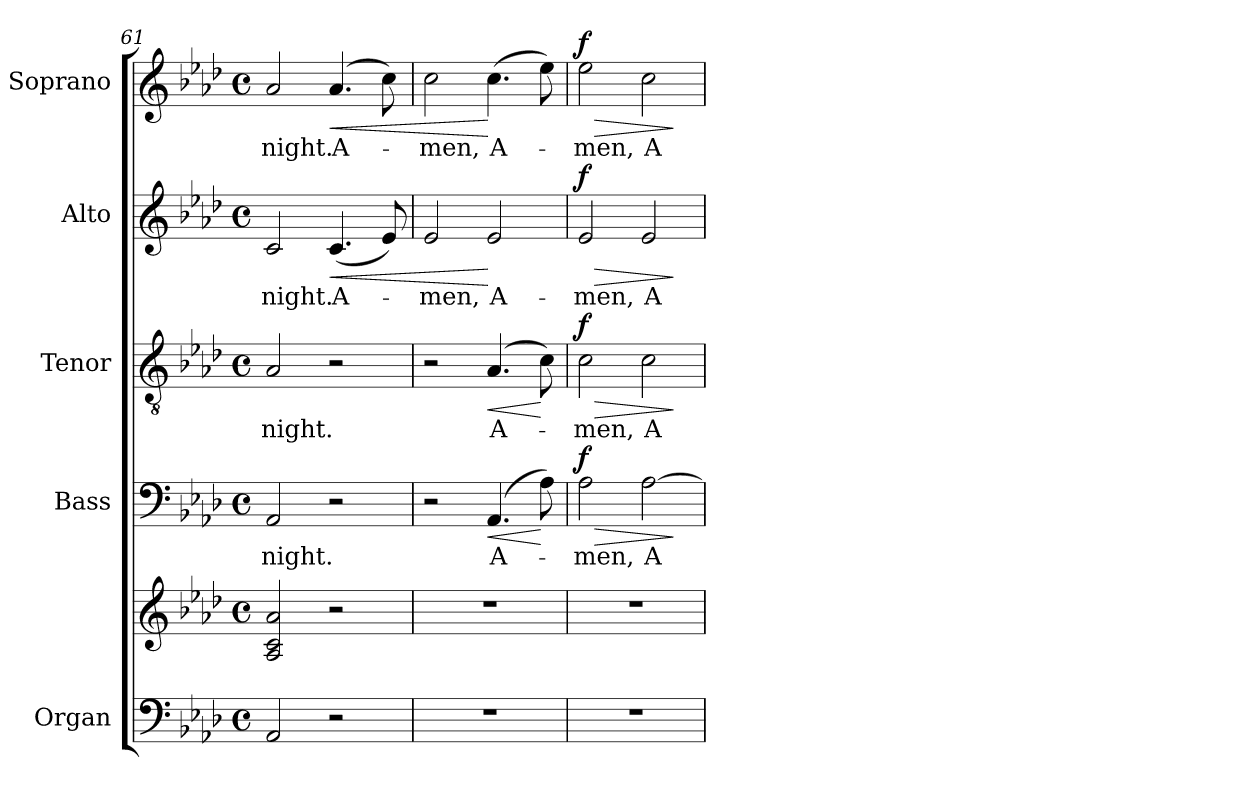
**kern	**kern	**kern	**text	**dynam	**kern	**text	**dynam	**kern	**text	**dynam	**kern	**text	**dynam
*part5	*part5	*part4	*part4	*part4	*part3	*part3	*part3	*part2	*part2	*part2	*part1	*part1	*part1
*staff6	*staff5	*staff4	*staff4	*staff4	*staff3	*staff3	*staff3	*staff2	*staff2	*staff2	*staff1	*staff1	*staff1
*I"Organ	*	*I"Bass	*	*	*I"Tenor	*	*	*I"Alto	*	*	*I"Soprano	*	*
*I'Org.	*	*I'B.	*	*	*I'T.	*	*	*I'A.	*	*	*I'S.	*	*
!!LO:LB:g=z
*clefF4	*clefG2	*clefF4	*	*	*clefGv2	*	*	*clefG2	*	*	*clefG2	*	*
*	*	*	*	*	*ITrd7c12	*	*	*	*	*	*	*	*
*k[b-e-a-d-]	*k[b-e-a-d-]	*k[b-e-a-d-]	*	*	*k[b-e-a-d-]	*	*	*k[b-e-a-d-]	*	*	*k[b-e-a-d-]	*	*
*A-:	*A-:	*A-:	*	*	*A-:	*	*	*A-:	*	*	*A-:	*	*
*M4/4	*M4/4	*M4/4	*	*	*M4/4	*	*	*M4/4	*	*	*M4/4	*	*
*met(c)	*met(c)	*met(c)	*	*	*met(c)	*	*	*met(c)	*	*	*met(c)	*	*
=61	=61	=61	=61	=61	=61	=61	=61	=61	=61	=61	=61	=61	=61
!	!	!	!LO:LY:b:color=#000000	!	!	!	!	!	!	!	!	!	!
!	!	!	!	!	!	!LO:LY:b:color=#000000	!	!	!	!	!	!	!
!	!	!	!	!	!	!	!	!	!LO:LY:b:color=#000000	!	!	!	!
!	!	!	!	!	!	!	!	!	!	!	!	!LO:LY:b:color=#000000	!
2AA-i/	2A-i/ 2ci 2a-i	2AA-i/	night.	.	2AA-i/	night.	.	2ci/	night.	.	2a-i/	night.	.
!	!	!	!	!	!	!	!	!	!LO:LY:b:color=#000000	!LO:HP:b	!	!	!
!	!	!	!	!	!	!	!	!	!	!	!	!LO:LY:b:color=#000000	!LO:HP:b
2r	2r	2r	.	.	2r	.	.	(4.ci/	A-	<	(4.a-i/	A-	<
.	.	.	.	.	.	.	.	8e-i/)	.	.	8cci\)	.	.
=62	=62	=62	=62	=62	=62	=62	=62	=62	=62	=62	=62	=62	=62
!	!	!	!	!	!	!	!	!	!LO:LY:b:color=#000000	!	!	!	!
!	!	!	!	!	!	!	!	!	!	!	!	!LO:LY:b:color=#000000	!
1r	1r	2r	.	.	2r	.	.	2e-i/	-men,	.	2cci\	-men,	.
!	!	!	!LO:LY:b:color=#000000	!LO:HP:b	!	!	!	!	!	!	!	!	!
!	!	!	!	!	!	!LO:LY:b:color=#000000	!LO:HP:b	!	!	!	!	!	!
!	!	!	!	!	!	!	!	!	!LO:LY:b:color=#000000	!	!	!	!
!	!	!	!	!	!	!	!	!	!	!	!	!LO:LY:b:color=#000000	!
.	.	(4.AA-i/	A-	<	(4.AA-i/	A-	<	2e-i/	A-	[	(4.cci\	A-	[
.	.	8A-i\)	.	[	8Ci\)	.	[	.	.	.	8ee-i\)	.	.
=63	=63	=63	=63	=63	=63	=63	=63	=63	=63	=63	=63	=63	=63
!	!	!	!LO:LY:b:color=#000000	!LO:HP:b	!	!	!	!	!	!	!	!	!
!	!	!	!	!	!	!LO:LY:b:color=#000000	!LO:HP:b	!	!	!	!	!	!
!	!	!	!	!	!	!	!	!	!LO:LY:b:color=#000000	!LO:HP:b	!	!	!
!	!	!	!	!	!	!	!	!	!	!	!	!LO:LY:b:color=#000000	!LO:HP:b
1r	1r	2A-i\	-men,	> f	2Ci\	-men,	> f	2e-i/	-men,	> f	2ee-i\	-men,	> f
!	!	!	!LO:LY:b:color=#000000	!	!	!	!	!	!	!	!	!	!
!	!	!	!	!	!	!LO:LY:b:color=#000000	!	!	!	!	!	!	!
!	!	!	!	!	!	!	!	!	!LO:LY:b:color=#000000	!	!	!	!
!	!	!	!	!	!	!	!	!	!	!	!	!LO:LY:b:color=#000000	!
.	.	[>2A-i\	A-	.	2Ci\	A-	.	2e-i/	A-	.	2cci\	A-	.
.	.	.	.	]	.	.	]	.	.	]	.	.	]
=	=	=	=	=	=	=	=	=	=	=	=	=	=
*-	*-	*-	*-	*-	*-	*-	*-	*-	*-	*-	*-	*-	*-
